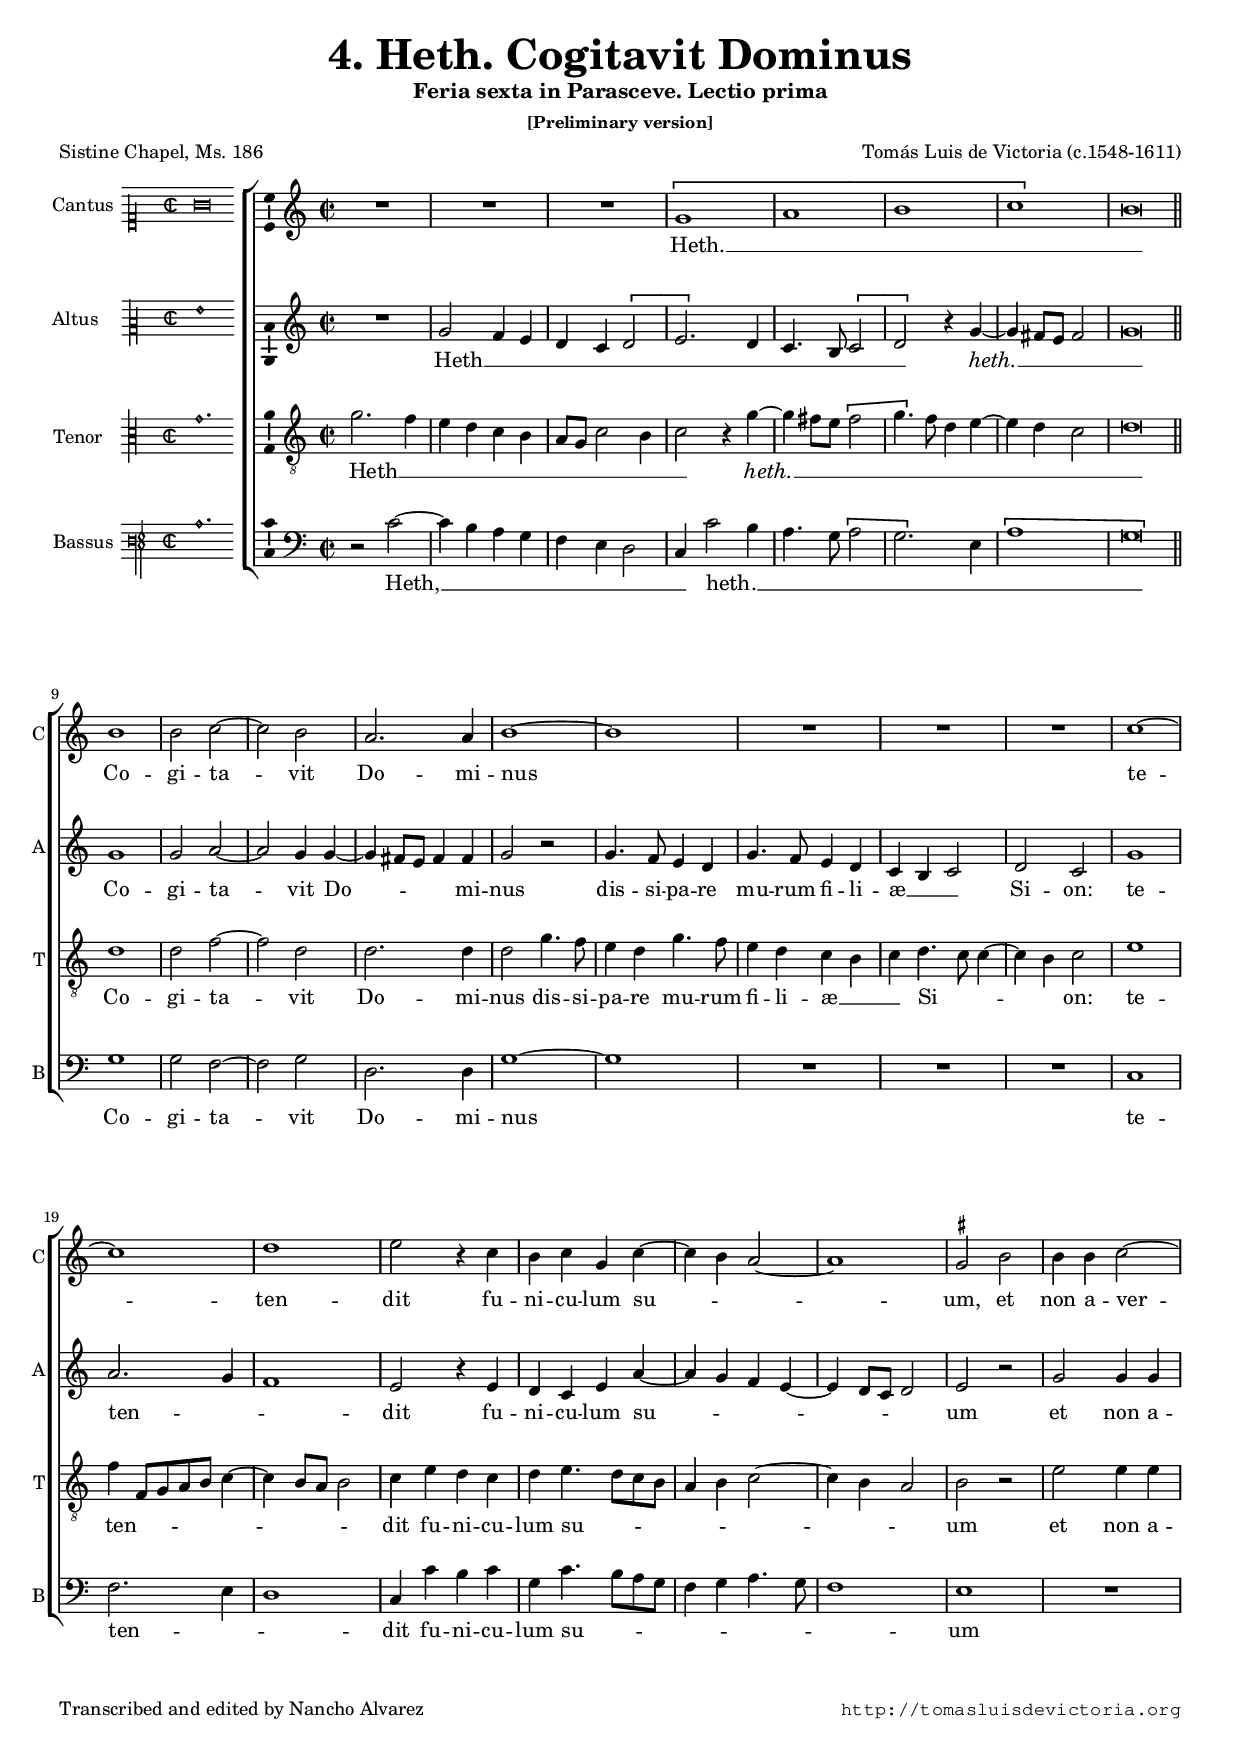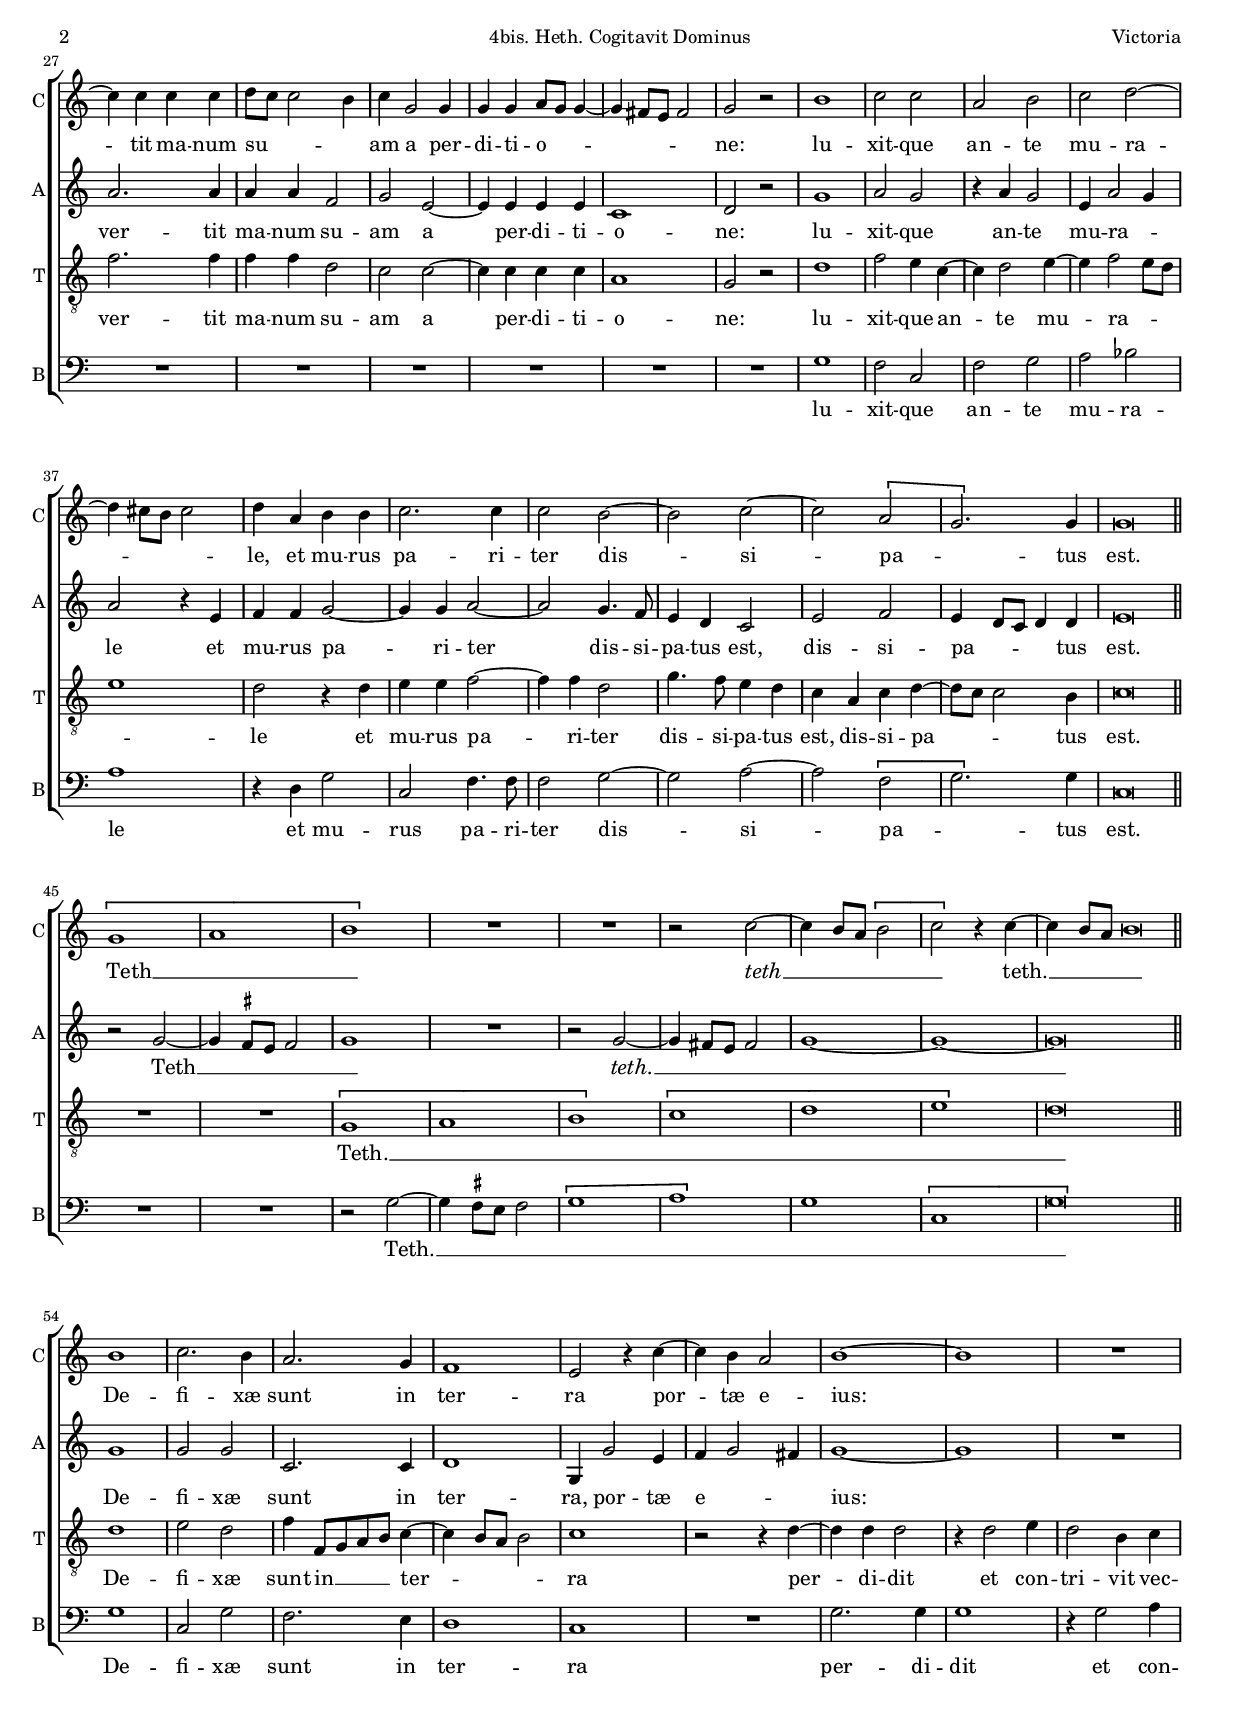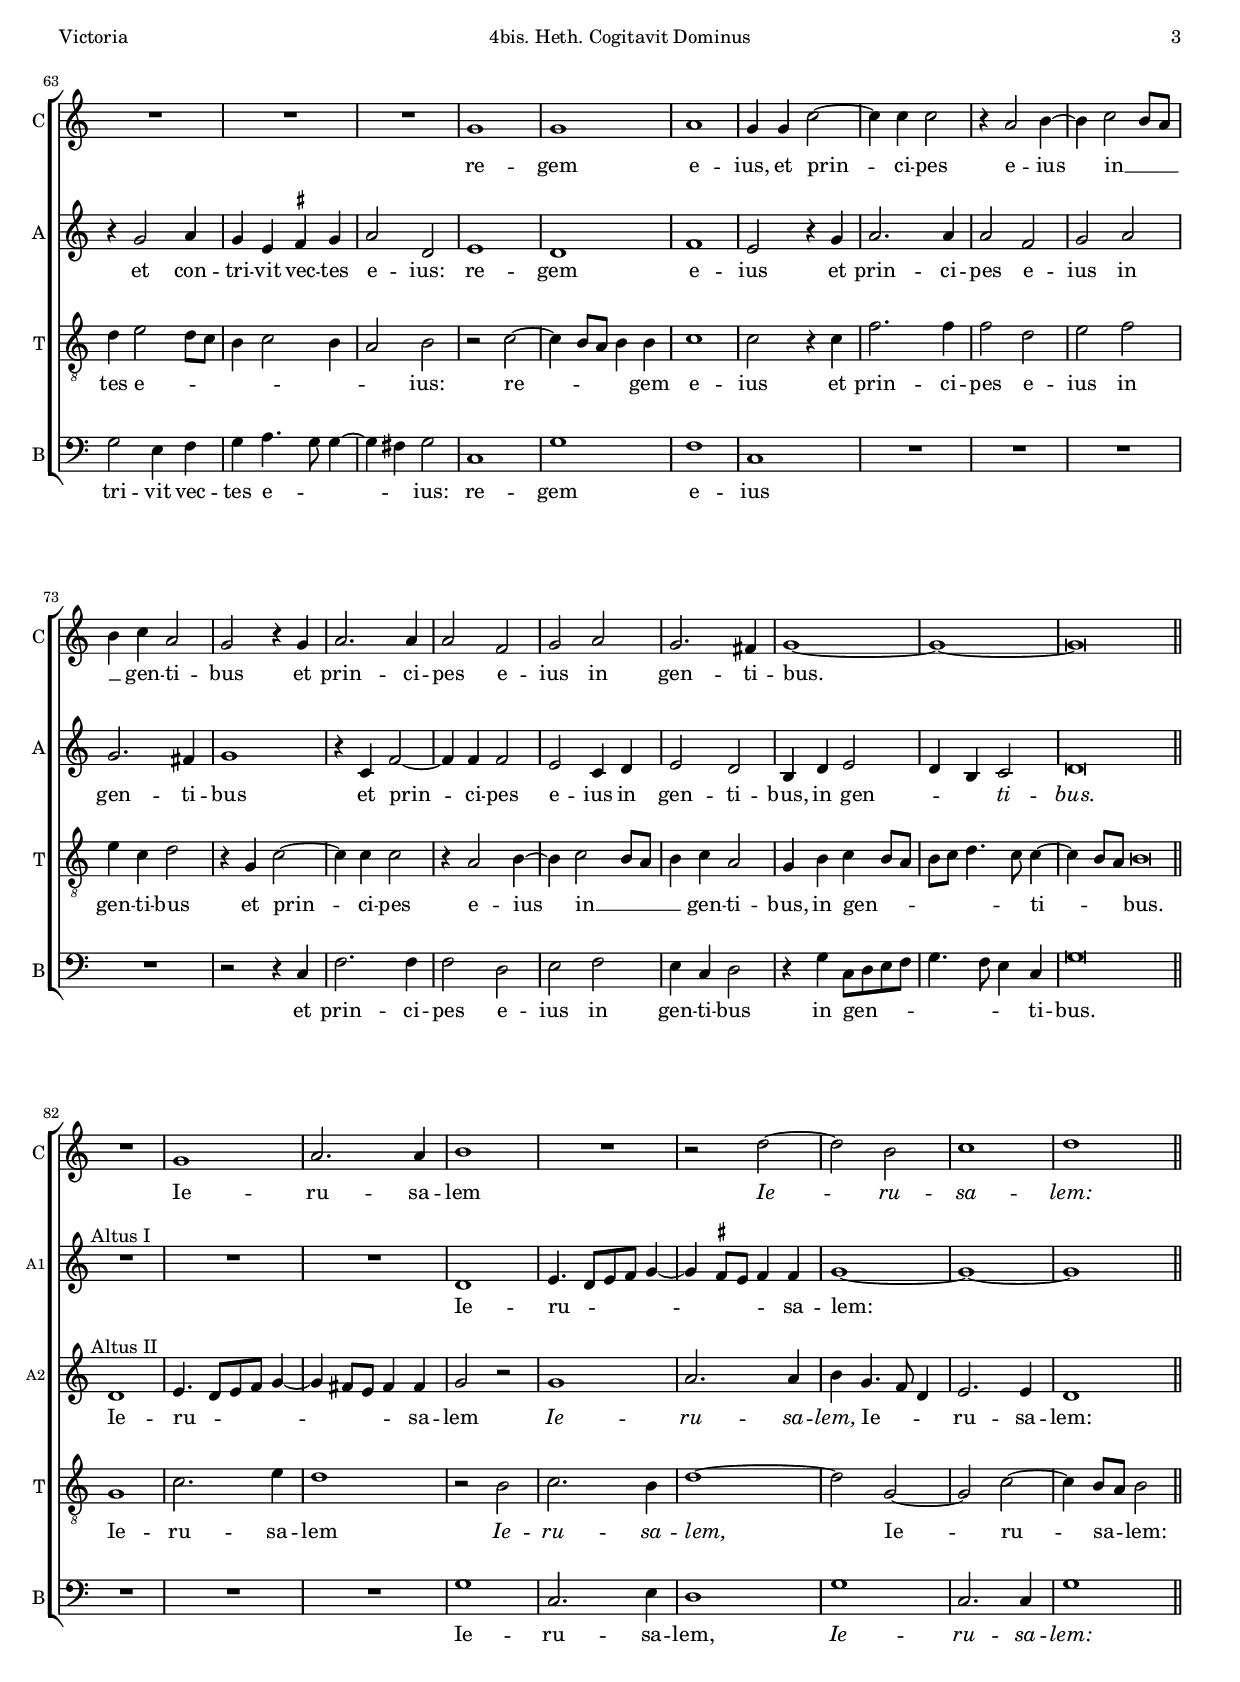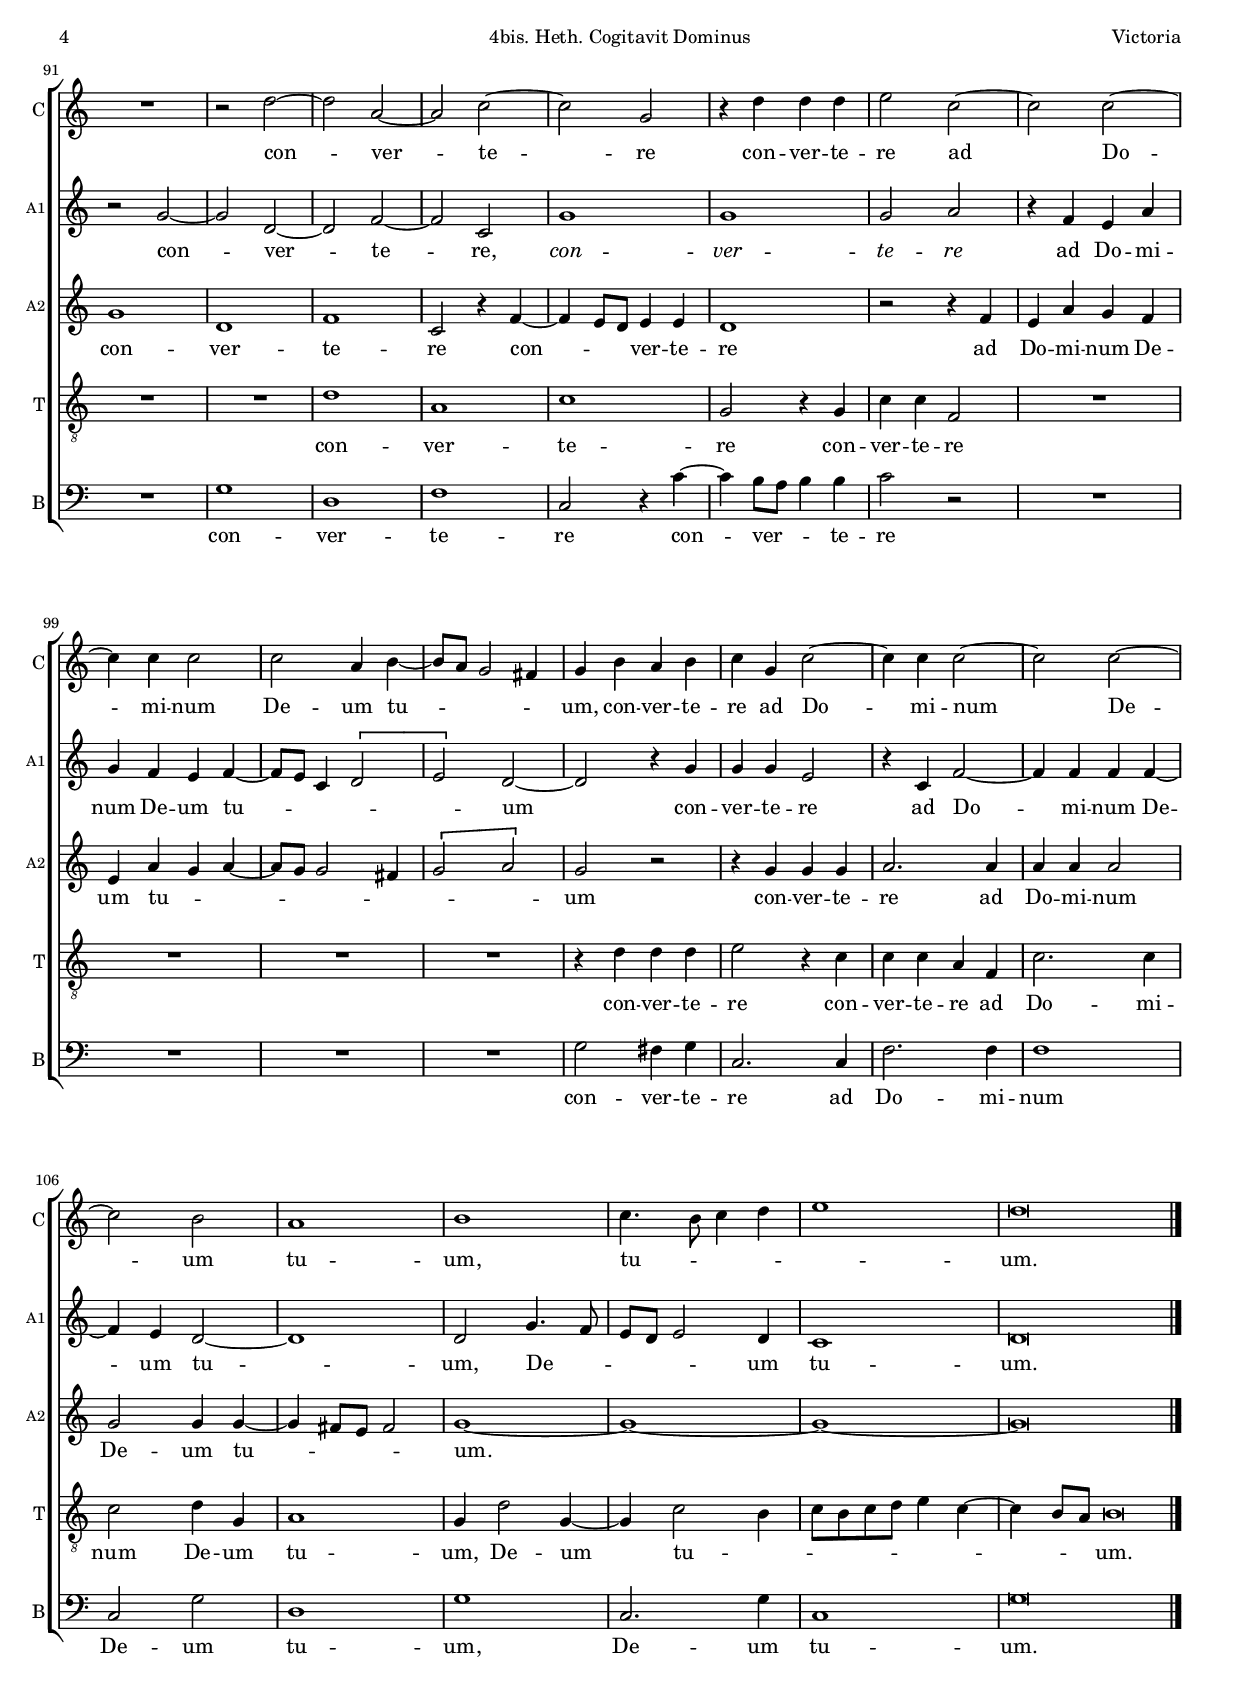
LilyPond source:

\version "2.22.0"

#(set-default-paper-size "a4")
#(set-global-staff-size 16.3)
#(ly:set-option 'point-and-click #f)
%mobile -s15.5 -i3.2 -m6

italicas=\override LyricText.font-shape = #'italic
rectas=\override LyricText.font-shape = #'upright
ss=\once \set suggestAccidentals = ##t
incipitwidth = 19
mtempo={\tempo 4 = 100}
mtempob={\tempo 4 = 50}
mt=#(define-music-function (offset) (number?) ; move lyric text
      #{ \once \override LyricText.X-offset = -$offset #})

htitle="4bis. Heth. Cogitavit Dominus"
hcomposer="Victoria"

\header {
	title=\markup{\fontsize #3 "4. Heth. Cogitavit Dominus"}
	subtitle="Feria sexta in Parasceve. Lectio prima"
	subsubtitle=\markup{"[Preliminary version]" }
	composer="Tomás Luis de Victoria (c.1548-1611)"
        pdfauthor=\composer
	%opus="(-)"
	poet=\markup{"Sistine Chapel, Ms. 186"}
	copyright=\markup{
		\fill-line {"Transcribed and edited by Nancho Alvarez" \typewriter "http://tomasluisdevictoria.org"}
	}
%	tagline=""
}



%%%%%%%%%%%%%%%%%%%%%%%%%%%%%%%%%%%%%%%%%%%%%%%%%%%%%%%%%%%%%%%%%%%%%%%%%%%%%5

global={\key c \major \time 2/2  \skip 1*8 \bar "||" \break
				\skip 1*36 \bar "||" \break
				\skip 1*9 \bar "||" \break
				\skip 1*28 \bar "||" \break
				\skip 1*9 \bar "||" \break
				\skip 1*21 \bar "|."
}

cantus=\relative c'' {
	R1*4/4
	R1*4/4
	R1*4/4
	\[g1
%5
	a
	b
	c\]
	b\breve*1/2
	b1
%10
	b2 c ~
	c b
	a2. a4
	b1 ~
	b
%15
	R1*4/4
	R1*4/4
	R1*4/4
	c1 ~
	c
%20
	d
	e2 r4 c
	b c g c ~
	c b a2 ~
	a1
%25
	\ss gis2 b
	b4 b c2 ~
	c4 c c c
	d8 c c2 b4
	c g2 g4
%30
	g g a8 g g4 ~
	g fis8 e fis2
	g r
	b1
	c2 c
%35
	a b
	c d ~
	d4 cis8 b cis2
	d4 a b b
	c2. c4
%40
	c2 b ~
	b c ~
	c \[a
	g2.\] g4
	g\breve*1/2
%45
	\[g1
	a
	b\]
	R1*4/4
	R1*4/4
%50
	r2 c ~
	c4 b8 a \[b2
	c\] r4 c ~
	c b8 a \mtempob b\breve*1/4 \mtempo
	b1
%55
	c2. b4
	a2. g4
	f1
	e2 r4 c' ~
	c b a2
%60
	b1 ~
	b
	R1*4/4
	R1*4/4
	R1*4/4
%65
	R1*4/4
	g1
	g
	a % sol\breve parece errata
	g4 g c2 ~
%70
	c4 c c2
	r4 a2 b4 ~
	b c2 b8 a % antes del do parece que hay un silencio
	b4 c a2
	g r4 g
%75
	a2. a4
	a2 f
	g a
	g2. fis4
	g1 ~
%80
	g ~
	g\breve*1/2
	R1*4/4
	g1
	a2. a4
%85
	b1
	R1*4/4
	r2 d ~
	d b
	c1
%90
	d
	R1*4/4
	r2 d ~
	d a ~
	a c ~
%95
	c g
	r4 d' d d
	e2 c ~
	c c ~
	c4 c c2
%100
	c a4 b ~
	b8 a g2 fis4
	g b a b
	c g c2 ~
	c4 c c2 ~
%105
	c c ~
	c b
	a1
	b
	c4. b8 c4 d
%110
	e1
	d\breve*1/2
}

altus=\relative c'' {
	R1*4/4
	g2 f4 e
	d c \[d2
	e2.\] d4
%5
	c4. b8 \[c2 % e'\breve que parece errata
	d\] r4 g ~
	g fis8 e fis2 % el sostenido está en mi
	g\breve*1/2
	g1 % hay un re\breve que parece errata
%10
	g2 a ~
	a g4 g ~
	g fis8 e fis4 fis % sostenido debajo del mi
	g2 r
	g4. f8 e4 d
%15
	g4. f8 e4 d
	c b c2
	d c
	g'1
	a2. g4
%20
	f1
	e2 r4 e
	d c e a ~
	a g f e ~ % parece que el fa tiene puntillo
	e d8 c d2
%25
	e r
	g g4 g
	a2. a4
	a a f2
	g e ~
%30
	e4 e e e
	c1
	d2 r % si'\breve que parece errata
	g1
	a2 g
%35
	r4 a g2
	e4 a2 g4
	a2 r4 e
	f f g2 ~
	g4 g a2 ~
%40
	a g4. f8
	e4 d c2
	e f
	e4 d8 c d4 d
	e\breve*1/2
%45
	r2 g ~
	g4 \ss fis8 e fis2
	g1
	R1*4/4
	r2 g ~
%50
	g4 fis8 e fis2 % sostenido en medio
	g1 ~
	g ~
	g\breve*1/2
	g1
%55
	g2 g
	c,2. c4
	d1
	g,4 g'2 e4
	f g2 fis4
%60
	g1 ~
	g
	R1*4/4
	r4 g2 a4
	g e \ss fis g
%65
	a2 d,
	e1 % a,\breve parece errata
	d
	f
	e2 r4 g
%70
	a2. a4
	a2 f
	g a
	g2. fis4
	g1
%75
	r4 c, f2 ~
	f4 f f2
	e c4 d
	e2 d
	b4 d e2
%80
	d4 b c2 % sol debajo del custos
	d\breve*1/2
	\set Staff.shortInstrumentName=\markup{\fontsize #-2 "A1"}
	s4*0^\markup{\hspace #-2 "Altus I"}
	R1*4/4
	R1*4/4
	R1*4/4
%85
	d1
	e4.  d8[ e f] g4 ~
	g \ss fis8 e fis4 fis
	g1 ~
	g ~
%90
	g % calderon, sin doble barra
	r2 g ~
	g d ~
	d f ~
	f c
%95
	g'1
	g
	g2 a
	r4 f e a
	g f e f ~
%100
	f8 e c4 \[d2
	e\] d ~
	d r4 g
	g g e2
	r4 c f2 ~
%105
	f4 f f f ~
	f e d2 ~
	d1
	d2 g4. f8
	e d e2 d4
%110
	c1
	d\breve*1/2
}

altusdos=\relative c' {
	R1*4/4
	R1*4/4
	R1*4/4
	R1*4/4
%5
	R1*4/4
	R1*4/4
	R1*4/4
	R1*4/4
	R1*4/4
%10
	R1*4/4
	R1*4/4
	R1*4/4
	R1*4/4
	R1*4/4
%15
	R1*4/4
	R1*4/4
	R1*4/4
	R1*4/4
	R1*4/4
%20
	R1*4/4
	R1*4/4
	R1*4/4
	R1*4/4
	R1*4/4
%25
	R1*4/4
	R1*4/4
	R1*4/4
	R1*4/4
	R1*4/4
%30
	R1*4/4
	R1*4/4
	R1*4/4
	R1*4/4
	R1*4/4
%35
	R1*4/4
	R1*4/4
	R1*4/4
	R1*4/4
	R1*4/4
%40
	R1*4/4
	R1*4/4
	R1*4/4
	R1*4/4
	R1*4/4
%45
	R1*4/4
	R1*4/4
	R1*4/4
	R1*4/4
	R1*4/4
%50
	R1*4/4
	R1*4/4
	R1*4/4
	R1*4/4
	R1*4/4
%55
	R1*4/4
	R1*4/4
	R1*4/4
	R1*4/4
	R1*4/4
%60
	R1*4/4
	R1*4/4
	R1*4/4
	R1*4/4
	R1*4/4
%65
	R1*4/4
	R1*4/4
	R1*4/4
	R1*4/4
	R1*4/4
%70
	R1*4/4
	R1*4/4
	R1*4/4
	R1*4/4
	R1*4/4
%75
	R1*4/4
	R1*4/4
	R1*4/4
	R1*4/4
	R1*4/4
%80
	R1*4/4
	R1*4/4
	s4*0^\markup{\hspace #-2 "Altus II"}
	d1
	e4.  d8[ e f] g4 ~
	g fis8 e fis4 fis
%85
	g2 r
	g1
	a2. a4
	b g4. f8 d4
	e2. e4
%90
	d1 % calderon, sin doble barra
	g1
	d
	f
	c2 r4 f ~
%95
	f4 e8 d e4 e
	d1
	r2 r4 f
	e a g f
	e a g a ~
%100
	a8 g g2 fis4
	\[g2 a\]
	g r
	r4 g g g
	a2. a4
%105
	a a a2
	g g4 g ~
	g fis8 e fis2
	g1 ~
	g ~
%110
	g ~
	g\breve*1/2
}

tenor=\relative c'' {
	g2. f4
	e d c b
	a8 g c2 b4
	c2 r4 g' ~
%5
	g fis8 e \[fis2
	g4.\] f8 d4 e ~
	e d c2
	d\breve*1/2
	d1
%10
	d2 f ~
	f d
	d2. d4
	d2 g4. f8
	e4 d g4. f8
%15
	e4 d c b
	c d4. c8 c4 ~
	c b c2
	e1
	f4  f,8[ g a b] c4 ~
%20
	c b8 a b2
	c4 e d c
	d e4. d8 c b
	a4 b c2 ~
	c4 b a2
%25
	b r
	e e4 e
	f2. f4
	f f d2
	c c ~
%30
	c4 c c c
	a1
	g2 r
	d'1
	f2 e4 c ~
%35
	c d2 e4 ~
	e f2 e8 d
	e1
	d2 r4 d
	e e f2 ~
%40
	f4 f d2
	g4. f8 e4 d
	c a c d ~
	d8 c c2 b4
	c\breve*1/2
%45
	R1*4/4
	R1*4/4
	\[g1
	a
	b\]
%50
	\[c
	d
	e\]
	d\breve*1/2
	d1
%55
	e2 d
	f4  f,8[ g a b] c4 ~
	c b8 a b2
	c1
	r2 r4 d ~
%60
	d d d2
	r4 d2 e4
	d2 b4 c
	d e2 d8 c
	b4 c2 b4
%65
	a2 b
	r c ~
	c4 b8 a b4 b
	c1
	c2 r4 c
%70
	f2. f4
	f2 d
	e f
	e4 c d2
	r4 g, c2 ~
%75
	c4 c c2
	r4 a2 b4 ~
	b c2 b8 a
	b4 c a2
	g4 b c b8 a
%80
	b c d4. c8 c4 ~
	c b8 a \mtempob b\breve*1/4 \mtempo 
	g1
	c2. e4
	d1
%85
	r2 b
	c2. b4
	d1 ~
	d2 g, ~
	g c ~
%90
	c4 b8 a b2 % calderon, sin barra doble
	R1*4/4
	R1*4/4
	d1
	a
%95
	c
	g2 r4 g
	c c f,2
	R1*4/4
	R1*4/4
%100
	R1*4/4
	R1*4/4
	r4 d' d d
	e2 r4 c
	c c a f
%105
	c'2. c4
	c2 d4 g,
	a1
	g4 d'2 g,4 ~
	g c2 b4
%110
	c8 b c d e4 c ~
	c b8 a \mtempob b\breve*1/4
}

bassus=\relative c' {
	r2 c ~
	c4 b a g
	f e d2
	c4 c'2 b4
%5
	a4. g8 \[a2
	g2.\] e4
	\[a1
	g\breve*1/2\]
	g1
%10
	g2 f ~
	f g
	d2. d4
	g1 ~
	g
%15
	R1*4/4
	R1*4/4
	R1*4/4
	c,1
	f2. e4
%20
	d1
	c4 c' b c
	g c4. b8 a g
	f4 g a4. g8
	f1
%25
	e
	R1*4/4
	R1*4/4
	R1*4/4
	R1*4/4
%30
	R1*4/4
	R1*4/4
	R1*4/4
	g1
	f2 c
%35
	f g
	a bes
	a1
	r4 d, g2
	c, f4. f8
%40
	f2 g ~
	g a ~
	a \[f
	g2.\] g4
	c,\breve*1/2
%45
	R1*4/4
	R1*4/4
	r2 g' ~
	g4 \ss fis8 e fis2
	\[g1
%50
	a\]
	g
	\[c,
	g'\breve*1/2\]
	g1
%55
	c,2 g'
	f2. e4
	d1
	c
	R1*4/4
%60
	g'2. g4
	g1
	r4 g2 a4
	g2 e4 f
	g a4. g8 g4 ~
%65
	g fis g2
	c,1
	g'
	f
	c
%70
	R1*4/4
	R1*4/4
	R1*4/4
	R1*4/4
	r2 r4 c
%75
	f2. f4
	f2 d
	e f
	e4 c d2
	r4 g c,8 d e f
%80
	g4. f8 e4 c
	g'\breve*1/2
	R1*4/4
	R1*4/4
	R1*4/4
%85
	g1
	c,2. e4
	d1
	g
	c,2. c4
%90
	g'1
	R1*4/4
	g1
	d
	f
%95
	c2 r4 c' ~
	c b8 a b4 b
	c2 r
	R1*4/4
	R1*4/4
%100
	R1*4/4
	R1*4/4
	g2 fis4 g
	c,2. c4
	f2. f4
%105
	f1
	c2 g'
	d1
	g
	c,2. g'4
%110
	c,1
	g'\breve*1/2
}

textocantus=\lyricmode{
\mt #.6 Heth. __ _ _ _ _ 
Co -- gi -- ta -- vit Do -- mi -- nus te -- ten -- dit
fu -- ni -- cu -- lum su -- _ _ um,
et non a -- ver -- tit ma -- num su -- _ _ _ am a per -- di -- ti -- o -- _ _ _ _ _ ne:
lu -- xit -- que an -- te mu -- ra -- _ _ _ le,
et mu -- rus pa -- ri -- ter dis -- si -- pa -- _ tus est.
\mt #.2 Teth __ _ _ 
\italicas
teth __ _ _ _ _ 
\rectas
\mt #.3 teth. __ _ _ _ 
De -- fi -- xæ sunt in ter -- ra
por -- tæ e -- ius: re -- gem e -- ius,
et prin -- ci -- pes
e -- \mt #.5 ius in __ _ _ _ gen -- ti -- bus
et prin -- ci -- pes e -- ius in gen -- ti -- bus. 
Ie -- ru -- sa -- lem
\italicas
Ie -- ru -- sa -- lem:
\rectas
con -- ver -- te -- re
con -- ver -- te -- re ad Do -- mi -- num De -- um tu -- _ _ _ um,
con -- ver -- te -- re ad Do -- mi -- num De -- um tu -- um,
tu -- _ _ _ _ um. 

}

textoaltus=\lyricmode{
\mt #.6 Heth __ _ _ _ _ _ _ _ _ _ _ _ 
\italicas
\mt #.2 heth. __ _ _ _ _ 
\rectas
Co -- gi -- ta -- vit Do -- _ _ _ mi -- nus 
dis -- si -- pa -- re mu -- rum fi -- li -- æ __ _ _ Si -- on:
te -- ten -- _ _ dit
fu -- ni -- cu -- lum su -- _ _ _ _ _ _ um
et non a -- ver -- tit ma -- num su -- am a per -- di -- ti -- o -- ne:
lu -- xit -- que an -- te mu -- ra -- _ le
et mu -- rus pa -- ri -- ter dis -- si -- pa -- tus est,
dis -- si -- pa -- _ _ _ tus est.
\mt #.3 Teth __ _ _ _ _ 
\italicas \mt #.3 teth. __ _ _ _ _ \rectas
De -- fi -- xæ sunt in ter -- ra, por -- tæ e -- _ _ ius: et con -- tri -- vit vec -- tes e -- ius:
re -- gem e -- ius
et prin -- ci -- pes e -- ius in gen -- ti -- bus
et prin -- ci -- pes e -- ius in gen -- ti -- bus,
in \mt #.3 gen -- _ _ \italicas ti -- bus. \rectas % no está en el manuscrito
Ie -- ru -- _ _ _ _ _ _ _ sa -- lem: con -- ver -- te -- re,
\italicas
con -- ver -- te -- re
\rectas
ad Do -- mi -- num De -- um tu -- _ _ _ _ um con -- ver -- te -- re
ad Do -- mi -- num \mt #.2 De -- um tu -- um,
De -- _ _ _ _ um tu -- um.
}

textoaltusdos=\lyricmode{
Ie -- ru -- _ _ _ _ _ _ _ sa -- lem
\italicas
Ie -- ru -- sa -- lem,
\rectas
Ie -- _ _ ru -- sa -- lem:
con -- ver -- te -- re
con -- _ _ ver -- te -- re
ad Do -- mi -- num De -- um tu -- _ _ _ _ _ _ _ um
con -- ver -- te -- re ad Do -- mi -- num De -- um tu -- _ _ _ um. 
}

textotenor=\lyricmode{
\mt #.3 Heth __ _ _ _ _ _ _ _ _ _ _ 
\italicas
\mt #.3 heth. __ _ _ _ _ _ _ _ _ _ _ 
\rectas
Co -- gi -- ta -- vit
Do -- mi -- nus dis -- si -- pa -- re mu -- rum fi -- li -- æ __ _ _ Si -- _ _ _ on:
te -- \mt #.4 ten -- _ _ _ _ _ _ _ _ dit
fu -- ni -- cu -- lum su -- _ _ _ _ _ _ _ _ um
et non a -- ver -- tit ma -- num su -- am a per -- di -- ti -- o -- ne:
lu -- xit -- que an -- te \mt #.8 mu -- ra -- _ _ _ le
et mu -- rus pa -- ri -- ter dis -- si -- pa -- tus est,
dis -- si -- pa -- _ _ tus est.
\mt #.5 Teth. __ _ _ _ _ _ _ 
De -- fi -- xæ sunt in __ _ _ _ ter -- _ _ _ ra
per -- di -- dit
et con -- tri -- vit vec -- tes e -- _ _ _ _ _ _ ius:
re -- _ _ _ gem e -- ius et prin -- ci -- pes e -- ius in 
gen -- ti -- bus
et prin -- ci -- pes e -- ius in __ _ _ _ gen -- ti -- bus,
in gen -- _ _ _ _ _ _ ti -- _ _ \mt #1 bus. 
Ie -- ru -- sa -- lem
\italicas Ie -- ru -- sa -- lem, \rectas
Ie -- ru -- sa -- _ \mt #1.2 lem:
con -- ver -- te -- re
con -- ver -- te -- re
con -- ver -- te -- re
con -- ver -- te -- re ad Do -- mi -- num De -- um tu -- um,
De -- um tu -- _ _ _ _ _ _ _ _ _ um.
}

textobassus=\lyricmode{
\mt #.3 Heth, __ _ _ _ _ _ _ _ 
heth. __ _ _ _ _ _ _ _ _ 
Co -- gi -- ta -- vit
Do -- mi -- nus te -- ten -- _ _ dit fu -- ni -- cu -- lum su -- _ _ _ _ _ _ _ _ um
lu -- xit -- que an -- te mu -- ra -- le
et mu -- rus pa -- ri -- ter dis -- si -- pa -- _ tus est.
\mt #.3 Teth. __ _ _ _ _ _ _ _ _ 
De -- fi -- xæ sunt in ter -- ra
per -- di -- dit
et con -- tri -- vit vec -- tes e -- _ _ _ \mt #1 ius:
re -- gem e -- ius
et prin -- ci -- pes e -- ius in gen -- ti -- bus
in gen -- _ _ _ _ _ _ ti -- bus.
Ie -- ru -- sa -- lem,
\italicas
Ie -- ru -- sa -- lem:
\rectas
con -- ver -- te -- re
\mt #.3 con -- \mt #.2 ver -- _ _ te -- re % no está claro
con -- ver -- te -- re ad Do -- mi -- num De -- um tu -- um,
De -- um tu -- um.
}


incipitcantus=\markup{
	\score{
		{ 
		\set Staff.instrumentName="Cantus "
		\override NoteHead.style = #'neomensural
		\override Staff.TimeSignature.style = #'neomensural
		\cadenzaOn 
		\clef "petrucci-c1"
		\key c \major
		\time 2/2
                g'\breve % \[g'\breve a' b' c''\]
		} 

	\layout { line-width=\incipitwidth indent = 0 }
	}
}

incipitaltus=\markup{
	\score{
		{ 
		\set Staff.instrumentName="Altus    "
		\override NoteHead.style = #'neomensural 
		\override Staff.TimeSignature.style = #'neomensural
		\cadenzaOn 
		\clef "petrucci-c2"
		\key c \major
		\time 2/2
                g'1
		} 
	\layout { line-width=\incipitwidth indent = 0 }
	}
}


incipitaltusdos=\markup{
	\score{
		{ 
		\set Staff.instrumentName="Altus II "
		\override NoteHead.style = #'neomensural 
		\override Staff.TimeSignature.style = #'neomensural
		\cadenzaOn 
		\clef "petrucci-c2"
		\key c \major
		\time 2/2
                d'\breve
		} 
	\layout { line-width=\incipitwidth indent = 0 }
	}
}


incipittenor=\markup{
	\score{
		{ 
		\set Staff.instrumentName="Tenor   "
		\override NoteHead.style = #'neomensural 
		\override Staff.TimeSignature.style = #'neomensural
		\cadenzaOn 
		\clef "petrucci-c3"
		\key c \major
		\time 2/2
                g'1.
		} 
	\layout { line-width=\incipitwidth indent=0 }
	}
}

incipitbassus=\markup{
	\score{
		{ 
		\set Staff.instrumentName="Bassus "
		\override NoteHead.style = #'neomensural
		\override Staff.TimeSignature.style = #'neomensural
		\cadenzaOn 
		\clef "petrucci-f3"
		\key c \major
		\time 2/2
                c'1.
		} 
	\layout { line-width=\incipitwidth indent = 0 }
	}
}

%\layout {
%       \context {\Voice
%               \remove Ligature_bracket_engraver
%               \consists Mensural_ligature_engraver
%       }
%       line-width=\incipitwidth
%       indent = 0
%}

\score {\transpose c' c'{
\new ChoirStaff<<

	\new Staff <<\global
	\new Voice="v1" {
		\set Staff.instrumentName=\incipitcantus
               \set Staff.shortInstrumentName=\markup{"C"}
		\clef "treble"
		\cantus }
	\new Lyrics \lyricsto "v1" {\textocantus }
	>>

	\new Staff <<\global
	\new Voice="v2" {
		\set Staff.instrumentName=\incipitaltus
        \set Staff.shortInstrumentName=\markup{"A"}
		\clef "treble"
		\altus }
	\new Lyrics \lyricsto "v2" {\textoaltus }
	>>
	
	\new Staff\with{\remove "Ambitus_engraver"} <<\global
	\new Voice="v5" {
		\set Staff.instrumentName=\incipitaltusdos
                \set Staff.shortInstrumentName=\markup{\fontsize #-2 "A2"}
		\clef "treble"
		\altusdos }
	\new Lyrics \lyricsto "v5" {\textoaltusdos }
	>>
	
	\new Staff <<\global
	\new Voice="v3" {
		\set Staff.instrumentName=\incipittenor
        \set Staff.shortInstrumentName=\markup{"T"}
		\clef "G_8"
		\tenor }
	\new Lyrics \lyricsto "v3" {\textotenor }
	>>

	\new Staff <<\global
	\new Voice="v4" {
		\set Staff.instrumentName=\incipitbassus
        \set Staff.shortInstrumentName=\markup{"B"}
		\clef "bass"
		\bassus }
	\new Lyrics \lyricsto "v4" {\textobassus }
	>>
	
>>

	} % transpose

\layout{ 
	\context {\Lyrics 
		\override VerticalAxisGroup.staff-affinity = #UP
		\override VerticalAxisGroup.nonstaff-relatedstaff-spacing =
			#'((basic-distance . 0) (minimum-distance . 0) (padding . 1))
		\override LyricText.font-size = #1.2
		\override LyricHyphen.minimum-distance = #0.5
	}
	\context {\Score 
		tempoHideNote = ##t
		\override BarNumber.padding = #2 
	}
	\context {\Voice 
		%melismaBusyProperties = #'()
		%autoBeaming = ##f
	}
	\context {\Staff 
                \RemoveEmptyStaves
                \override VerticalAxisGroup.remove-first = ##t
		\override VerticalAxisGroup.staff-staff-spacing =
			#'((basic-distance . 11) (minimum-distance . 0) (padding . 1))
		\consists Ambitus_engraver 
		\override LigatureBracket.padding = #1
	}
}

%\midi { \mtempo }

}


\paper{
	evenHeaderMarkup=\markup  \fill-line { \fromproperty #'page:page-number-string \htitle \hcomposer }
	oddHeaderMarkup= \markup  \fill-line { \on-the-fly #not-first-page \hcomposer \on-the-fly #not-first-page \htitle \on-the-fly #not-first-page \fromproperty #'page:page-number-string }
	%system-count=4
	%page-count = 4
	%systems-per-page = 3
	ragged-last-bottom = ##f
	indent=3.3\cm
	system-system-spacing =
	#'((basic-distance . 18) (minimum-distance . 0) (padding . 0))
	top-system-spacing = % header
	#'((basic-distance . 9) (minimum-distance . 0) (padding . 0))
	last-bottom-spacing = % footer
	#'((basic-distance . 12) (minimum-distance . 0) (padding . 0))
	markup-system-spacing.padding = #2.0
}
